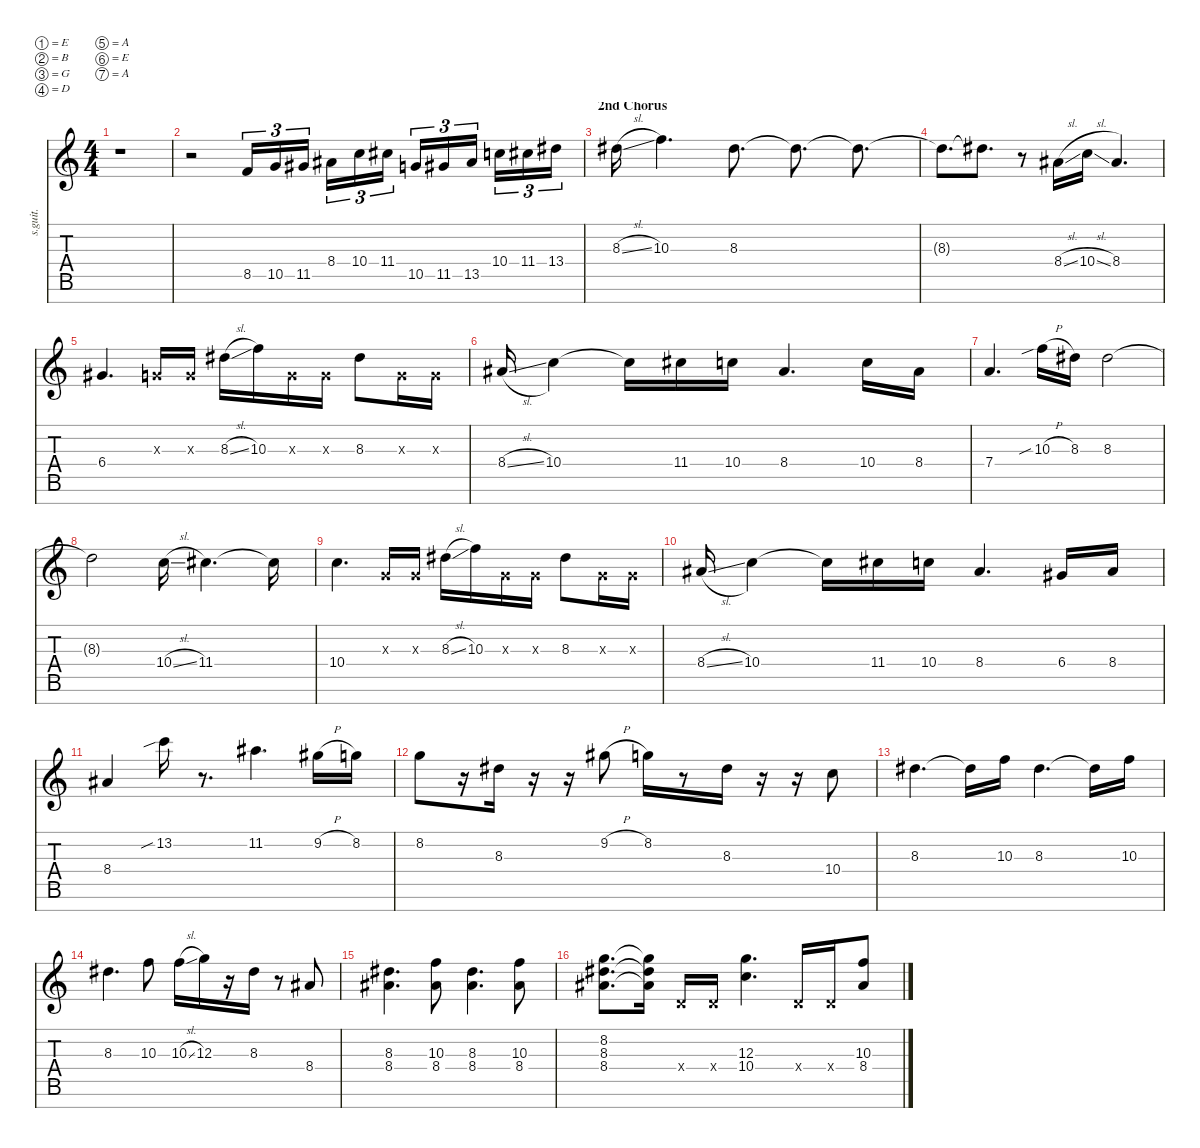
\defaultSystemsLayout 4
\hideDynamics
\bracketExtendMode nobrackets
\track ("" "s.guit.") {instrument electricguitarmuted}
\staff {score tabs}
\tuning (E4 B3 G3 D3 A2 E2 A1)
\ts (4 4)
\beaming (8 2 2 2 2)
\tempo (135 hide)
\clef g2
\ks c
r.1{dy f} |
r.2 8.5.16{tu (3 2)} 10.5.16{tu (3 2)} 11.5{acc #}.16{tu (3 2)} 8.4{acc #}.16{tu (3 2)} 10.4.16{tu (3 2)} 11.4{acc #}.16{tu (3 2)} 10.5.16{tu (3 2)} 11.5{acc #}.16{tu (3 2)} 13.5{acc #}.16{tu (3 2)} 10.4.16{tu (3 2)} 11.4{acc #}.16{tu (3 2)} 13.4{acc #}.16{tu (3 2)} |
\section ("" "2nd Chorus")
8.3{sl acc #}.16 10.3.4{d} 8.3{acc #}.8{d} 8.3{t acc #}.8{d} 8.3{t acc #}.8{d} |
8.3{t acc #}.8{d} 8.3{t acc #}.8{d} r.8 8.4{sl acc #}.16 10.4{sl}.16 8.4{acc #}.4{d} |
6.4{acc #}.4{d} 0.3{x}.16 0.3{x}.16 8.3{sl acc #}.16 10.3.16 0.3{x}.16 0.3{x}.16 8.3{acc #}.8 0.3{x}.16 0.3{x}.16 |
8.4{sl acc #}.16 10.4.4 10.4{t}.16 11.4{acc #}.16 10.4.16 8.4{acc #}.4{d} 10.4.16 8.4{acc #}.16 |
7.4.4{d} 10.3{sib h}.16 8.3{acc #}.16 8.3{acc #}.2 |
8.3{t acc #}.2 10.4{sl}.16 11.4{acc #}.4{d} 11.4{t acc #}.16 |
10.4.4{d} 0.3{x}.16 0.3{x}.16 8.3{sl acc #}.16 10.3.16 0.3{x}.16 0.3{x}.16 8.3{acc #}.8 0.3{x}.16 0.3{x}.16 |
8.4{sl acc #}.16 10.4.4 10.4{t}.16 11.4{acc #}.16 10.4.16 8.4{acc #}.4{d} 6.4{acc #}.16 8.4{acc #}.16 |
8.4{acc #}.4 13.2{sib}.16 r.8{d} 11.2{acc #}.4{d} 9.2{h acc #}.16 8.2.16 |
8.2.8 r.16 8.3{acc #}.16 r.16 r.16 9.2{h acc #}.8 8.2.16 r.8 8.3{acc #}.16 r.16 r.16 10.4.8 |
8.3{acc #}.4{d} 8.3{t acc #}.16 10.3.16 8.3{acc #}.4{d} 8.3{t acc #}.16 10.3.16 |
8.3{acc #}.4{d} 10.3.8 10.3{sl}.16 12.3.16 r.16 8.3{acc #}.16 r.8 8.4{acc #}.8 |
(8.3{acc #} 8.4{acc #}).4{d} (10.3 8.4{acc #}).8 (8.3{acc #} 8.4{acc #}).4{d} (10.3 8.4{acc #}).8 |
(8.2 8.3{acc #} 8.4{acc #}).8{d} (8.2{t} 8.3{t acc #} 8.4{t acc #}).16 0.4{x}.16 0.4{x}.16 (12.3 10.4).4{d} 0.4{x}.16 0.4{x}.16 (10.3 8.4{acc #}).8
